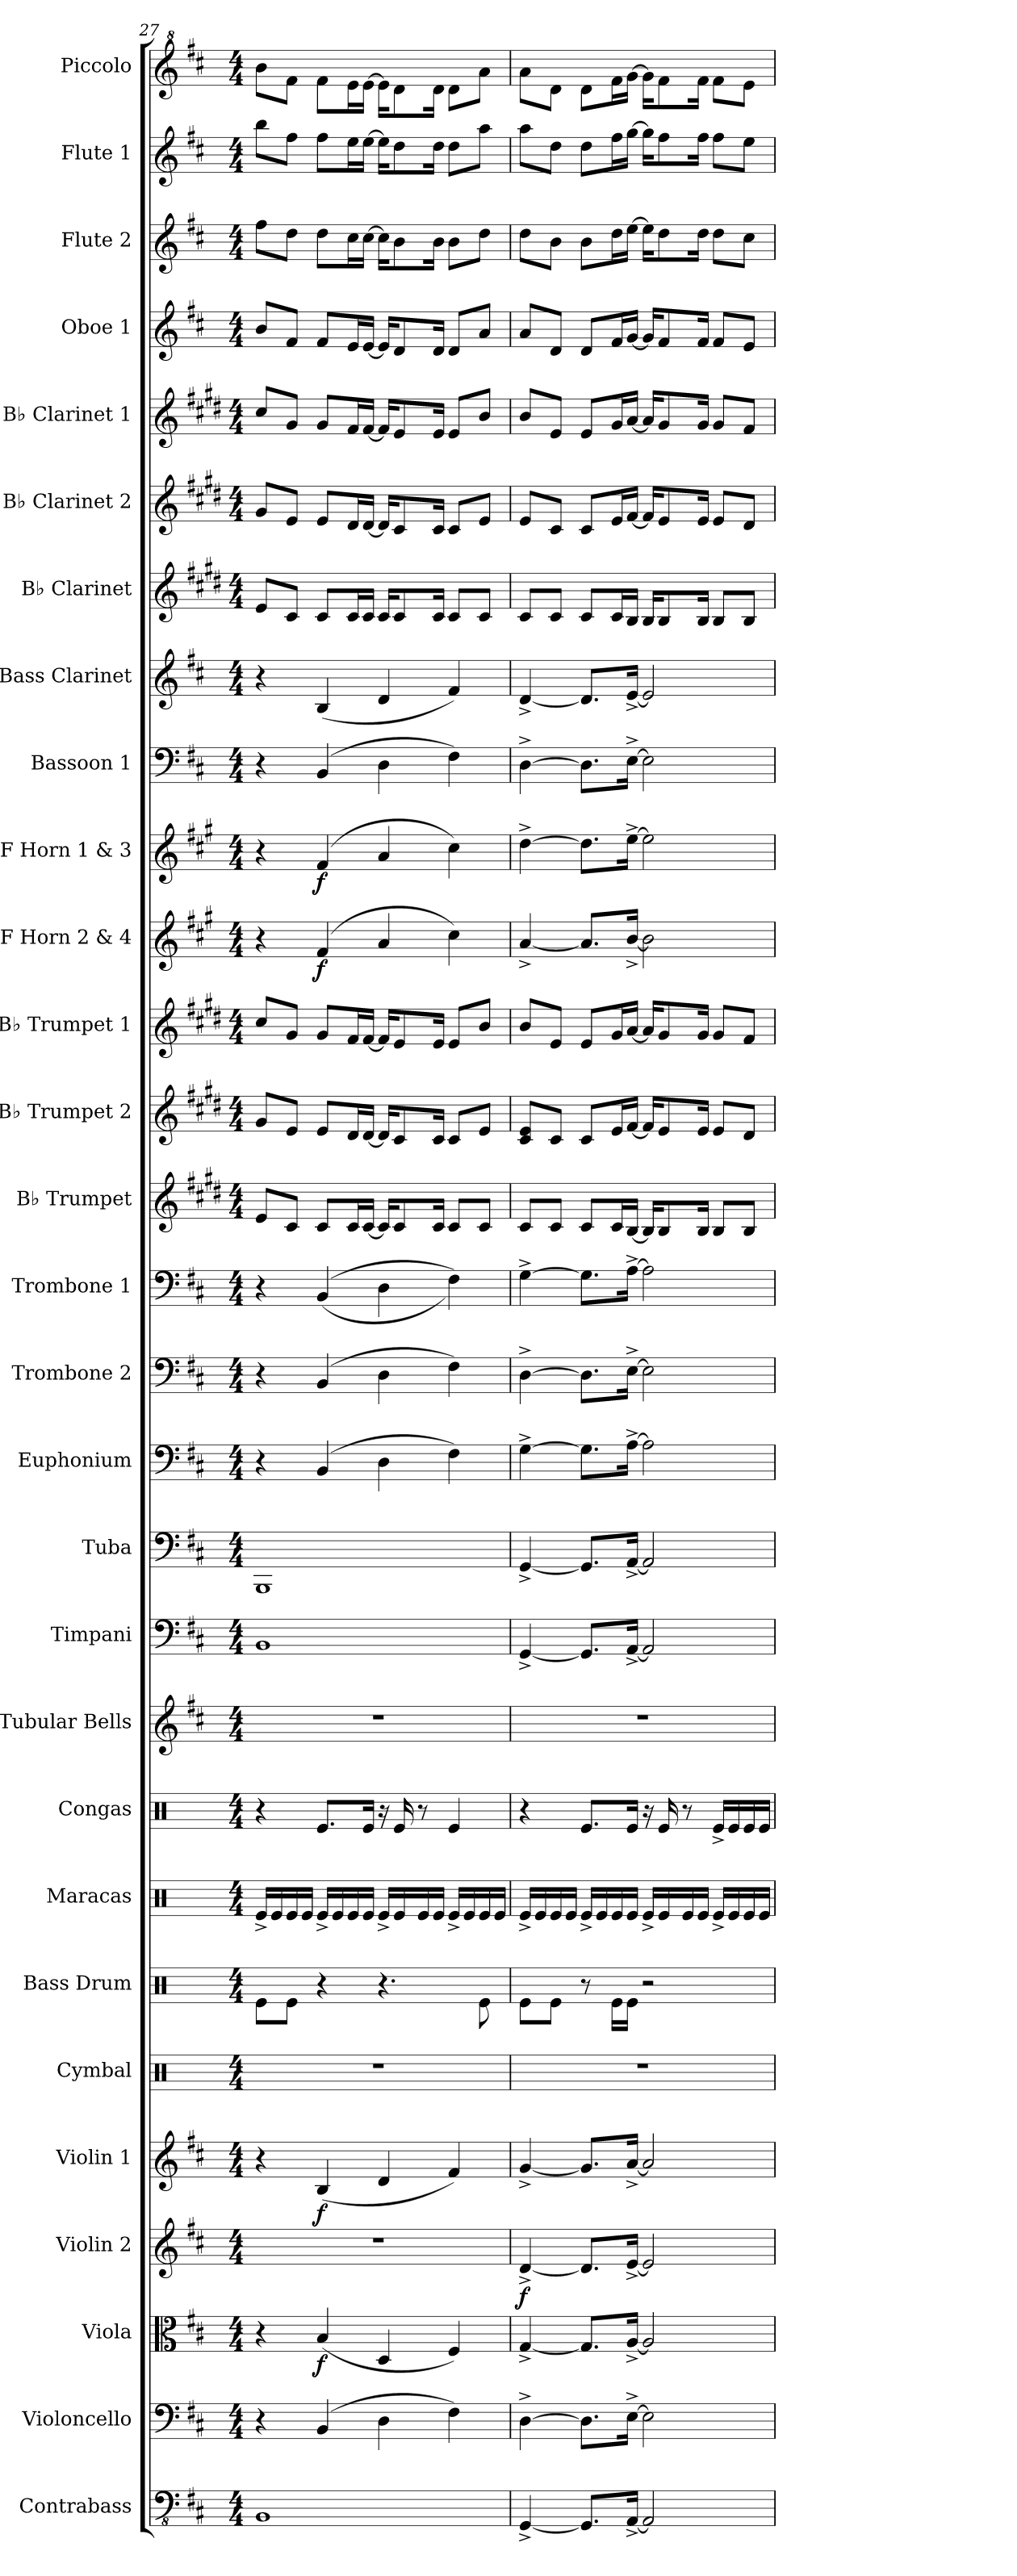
**kern	**kern	**kern	**dynam	**kern	**dynam	**kern	**dynam	**kern	**kern	**kern	**kern	**kern	**kern	**kern	**kern	**kern	**kern	**kern	**kern	**kern	**kern	**dynam	**kern	**dynam	**kern	**kern	**kern	**kern	**kern	**kern	**kern	**kern	**kern
*part29	*part28	*part27	*part27	*part26	*part26	*part25	*part25	*part24	*part23	*part22	*part21	*part20	*part19	*part18	*part17	*part16	*part15	*part14	*part13	*part12	*part11	*part11	*part10	*part10	*part9	*part8	*part7	*part6	*part5	*part4	*part3	*part2	*part1
*staff29	*staff28	*staff27	*staff27	*staff26	*staff26	*staff25	*staff25	*staff24	*staff23	*staff22	*staff21	*staff20	*staff19	*staff18	*staff17	*staff16	*staff15	*staff14	*staff13	*staff12	*staff11	*staff11	*staff10	*staff10	*staff9	*staff8	*staff7	*staff6	*staff5	*staff4	*staff3	*staff2	*staff1
*I"Contrabass	*I"Violoncello	*I"Viola	*	*I"Violin 2	*	*I"Violin 1	*	*I"Cymbal	*I"Bass Drum	*I"Maracas	*I"Congas	*I"Tubular Bells	*I"Timpani	*I"Tuba	*I"Euphonium	*I"Trombone 2	*I"Trombone 1	*I"B♭ Trumpet	*I"B♭ Trumpet 2	*I"B♭ Trumpet 1	*I"F Horn 2 &amp; 4	*	*I"F Horn 1 &amp; 3	*	*I"Bassoon 1	*I"Bass Clarinet	*I"B♭ Clarinet	*I"B♭ Clarinet 2	*I"B♭ Clarinet 1	*I"Oboe 1	*I"Flute 2	*I"Flute 1	*I"Piccolo
*I'Cb.	*I'Vc.	*I'Vla.	*	*I'Vln. 2	*	*I'Vln. 1	*	*I'Cym.	*I'B. Dr.	*I'Mrcs.	*I'Co.	*I'Tu. Be.	*I'Timp.	*I'Tba.	*I'Euph.	*I'Tbn. 2	*I'Tbn. 1	*I'B♭ Tpt.	*I'B♭ Tpt. 2	*I'B♭ Tpt. 1	*I'F Hn. 2 4	*	*I'F Hn. 1 3	*	*I'Bsn. 1	*I'B. Cl.	*I'B♭ Cl.	*I'B♭ Cl. 2	*I'B♭ Cl. 1	*I'Ob. 1	*I'Fl. 2	*I'Fl. 1	*I'Picc.
*clefFv4	*clefF4	*clefC3	*	*clefG2	*	*clefG2	*	*clefX	*clefX	*clefX	*clefX	*clefG2	*clefF4	*clefF4	*clefF4	*clefF4	*clefF4	*clefG2	*clefG2	*clefG2	*clefG2	*	*clefG2	*	*clefF4	*clefG2	*clefG2	*clefG2	*clefG2	*clefG2	*clefG2	*clefG2	*clefG^2
*	*	*	*	*	*	*	*	*	*	*	*	*	*	*	*	*	*	*ITrd1c2	*ITrd1c2	*ITrd1c2	*ITrd4c7	*	*ITrd4c7	*	*	*ITrd8c14	*ITrd1c2	*ITrd1c2	*ITrd1c2	*	*	*	*ITrd-7c-12
*k[f#c#]	*k[f#c#]	*k[f#c#]	*	*k[f#c#]	*	*k[f#c#]	*	*k[]	*k[]	*k[]	*k[]	*k[f#c#]	*k[f#c#]	*k[f#c#]	*k[f#c#]	*k[f#c#]	*k[f#c#]	*k[f#c#]	*k[f#c#]	*k[f#c#]	*k[f#c#]	*	*k[f#c#]	*	*k[f#c#]	*k[f#c#]	*k[f#c#]	*k[f#c#]	*k[f#c#]	*k[f#c#]	*k[f#c#]	*k[f#c#]	*k[f#c#]
*M4/4	*M4/4	*M4/4	*	*M4/4	*	*M4/4	*	*M4/4	*M4/4	*M4/4	*M4/4	*M4/4	*M4/4	*M4/4	*M4/4	*M4/4	*M4/4	*M4/4	*M4/4	*M4/4	*M4/4	*	*M4/4	*	*M4/4	*M4/4	*M4/4	*M4/4	*M4/4	*M4/4	*M4/4	*M4/4	*M4/4
=27	=27	=27	=27	=27	=27	=27	=27	=27	=27	=27	=27	=27	=27	=27	=27	=27	=27	=27	=27	=27	=27	=27	=27	=27	=27	=27	=27	=27	=27	=27	=27	=27	=27
1BBB	4r	4r	.	1r	.	4r	.	1r	8Re\L	16Re^/LL	4r	1r	1BB	1BBB	4r	4r	4r	8d/L	8f#/L	8b/L	4r	.	4r	.	4r	4r	8d/L	8f#/L	8b/L	8b/L	8ff#\L	8bb\L	8bbb\L
.	.	.	.	.	.	.	.	.	.	16Re/	.	.	.	.	.	.	.	.	.	.	.	.	.	.	.	.	.	.	.	.	.	.	.
.	.	.	.	.	.	.	.	.	8Re\J	16Re/	.	.	.	.	.	.	.	8B/J	8d/J	8f#/J	.	.	.	.	.	.	8B/J	8d/J	8f#/J	8f#/J	8dd\J	8ff#\J	8fff#\J
.	.	.	.	.	.	.	.	.	.	16Re/JJ	.	.	.	.	.	.	.	.	.	.	.	.	.	.	.	.	.	.	.	.	.	.	.
!	!	!	!LO:DY:b	!	!	!	!LO:DY:b	!	!	!	!	!	!	!	!	!	!	!	!	!	!	!LO:DY:b	!	!LO:DY:b	!	!	!	!	!	!	!	!	!
.	(4BB/	(4B/	f	.	.	(4B/	f	.	4r	16Re^/LL	8.Re/L	.	.	.	(4BB/	(4BB/	((4BB/	8B/L	8d/L	8f#/L	(4B/	f	(4B/	f	(4BB/	(4BB/	8B/L	8d/L	8f#/L	8f#/L	8dd\L	8ff#\L	8fff#\L
.	.	.	.	.	.	.	.	.	.	16Re/	.	.	.	.	.	.	.	.	.	.	.	.	.	.	.	.	.	.	.	.	.	.	.
.	.	.	.	.	.	.	.	.	.	16Re/	.	.	.	.	.	.	.	16B/L	16c#/L	16e/L	.	.	.	.	.	.	16B/L	16c#/L	16e/L	16e/L	16cc#\L	16ee\L	16eee\L
.	.	.	.	.	.	.	.	.	.	16Re/JJ	16Re/Jk	.	.	.	.	.	.	[16B/JJ	[16c#/JJ	[16e/JJ	.	.	.	.	.	.	16B/JJ	[16c#/JJ	[16e/JJ	[16e/JJ	[16cc#\JJ	[16ee\JJ	[16eee\JJ
.	4D\	4D/	.	.	.	4d/	.	.	4.r	16Re^/LL	16r	.	.	.	4D\	4D\	4D\	16B/KL]	16c#/KL]	16e/KL]	4d/	.	4d/	.	4D\	4D/	16B/KL	16c#/KL]	16e/KL]	16e/KL]	16cc#\KL]	16ee\KL]	16eee\KL]
.	.	.	.	.	.	.	.	.	.	16Re/	16Re/	.	.	.	.	.	.	8B/	8B/	8d/	.	.	.	.	.	.	8B/	8B/	8d/	8d/	8b\	8dd\	8ddd\
.	.	.	.	.	.	.	.	.	.	16Re/	8r	.	.	.	.	.	.	.	.	.	.	.	.	.	.	.	.	.	.	.	.	.	.
.	.	.	.	.	.	.	.	.	.	16Re/JJ	.	.	.	.	.	.	.	16B/Jk	16B/Jk	16d/Jk	.	.	.	.	.	.	16B/Jk	16B/Jk	16d/Jk	16d/Jk	16b\Jk	16dd\Jk	16ddd\Jk
.	4F#\)	4F#/)	.	.	.	4f#/)	.	.	.	16Re^/LL	4Re/	.	.	.	4F#\)	4F#\)	4F#\))	8B/L	8B/L	8d/L	4f#\)	.	4f#\)	.	4F#\)	4F#/)	8B/L	8B/L	8d/L	8d/L	8b\L	8dd\L	8ddd\L
.	.	.	.	.	.	.	.	.	.	16Re/	.	.	.	.	.	.	.	.	.	.	.	.	.	.	.	.	.	.	.	.	.	.	.
.	.	.	.	.	.	.	.	.	8Re\	16Re/	.	.	.	.	.	.	.	8B/J	8d/J	8a/J	.	.	.	.	.	.	8B/J	8d/J	8a/J	8a/J	8dd\J	8aa\J	8aaa\J
.	.	.	.	.	.	.	.	.	.	16Re/JJ	.	.	.	.	.	.	.	.	.	.	.	.	.	.	.	.	.	.	.	.	.	.	.
!!LO:PB:g=z
=28	=28	=28	=28	=28	=28	=28	=28	=28	=28	=28	=28	=28	=28	=28	=28	=28	=28	=28	=28	=28	=28	=28	=28	=28	=28	=28	=28	=28	=28	=28	=28	=28	=28
!	!	!	!	!	!LO:DY:b	!	!	!	!	!	!	!	!	!	!	!	!	!	!	!	!	!	!	!	!	!	!	!	!	!	!	!	!
[4GGG^/	[4D^\	[4G^/	.	[4d^/	f	[4g^/	.	1r	8Re\L	16Re^/LL	4r	1r	[4GG^/	[4GG^/	[4G^\	[4D^\	[4G^\	8B/L	8B/ 8d/L	8a/L	[4d^/	.	[4g^\	.	[4D^\	[4D^/	8B/L	8d/L	8a/L	8a/L	8dd\L	8aa\L	8aaa\L
.	.	.	.	.	.	.	.	.	.	16Re/	.	.	.	.	.	.	.	.	.	.	.	.	.	.	.	.	.	.	.	.	.	.	.
.	.	.	.	.	.	.	.	.	8Re\J	16Re/	.	.	.	.	.	.	.	8B/J	8B/J	8d/J	.	.	.	.	.	.	8B/J	8B/J	8d/J	8d/J	8b\J	8dd\J	8ddd\J
.	.	.	.	.	.	.	.	.	.	16Re/JJ	.	.	.	.	.	.	.	.	.	.	.	.	.	.	.	.	.	.	.	.	.	.	.
8.GGG/L]	8.D\L]	8.G/L]	.	8.d/L]	.	8.g/L]	.	.	8r	16Re^/LL	8.Re/L	.	8.GG/L]	8.GG/L]	8.G\L]	8.D\L]	8.G\L]	8B/L	8B/L	8d/L	8.d/L]	.	8.g\L]	.	8.D\L]	8.D/L]	8B/L	8B/L	8d/L	8d/L	8b\L	8dd\L	8ddd\L
.	.	.	.	.	.	.	.	.	.	16Re/	.	.	.	.	.	.	.	.	.	.	.	.	.	.	.	.	.	.	.	.	.	.	.
.	.	.	.	.	.	.	.	.	16Re\LL	16Re/	.	.	.	.	.	.	.	16B/L	16d/L	16f#/L	.	.	.	.	.	.	16B/L	16d/L	16f#/L	16f#/L	16dd\L	16ff#\L	16fff#\L
[16AAA^/Jk	[16E^\Jk	[16A^/Jk	.	[16e^/Jk	.	[16a^/Jk	.	.	16Re\JJ	16Re/JJ	16Re/Jk	.	[16AA^/Jk	[16AA^/Jk	[16A^\Jk	[16E^\Jk	[16A^\Jk	[16A/JJ	[16e/JJ	[16g/JJ	[16e^/Jk	.	[16a^\Jk	.	[16E^\Jk	[16E^/Jk	16A/JJ	[16e/JJ	[16g/JJ	[16g/JJ	[16ee\JJ	[16gg\JJ	[16ggg\JJ
2AAA/]	2E\]	2A/]	.	2e/]	.	2a/]	.	.	2r	16Re^/LL	16r	.	2AA/]	2AA/]	2A\]	2E\]	2A\]	16A/KL]	16e/KL]	16g/KL]	2e\]	.	2a\]	.	2E\]	2E/]	16A/KL	16e/KL]	16g/KL]	16g/KL]	16ee\KL]	16gg\KL]	16ggg\KL]
.	.	.	.	.	.	.	.	.	.	16Re/	16Re/	.	.	.	.	.	.	8A/	8d/	8f#/	.	.	.	.	.	.	8A/	8d/	8f#/	8f#/	8dd\	8ff#\	8fff#\
.	.	.	.	.	.	.	.	.	.	16Re/	8r	.	.	.	.	.	.	.	.	.	.	.	.	.	.	.	.	.	.	.	.	.	.
.	.	.	.	.	.	.	.	.	.	16Re/JJ	.	.	.	.	.	.	.	16A/Jk	16d/Jk	16f#/Jk	.	.	.	.	.	.	16A/Jk	16d/Jk	16f#/Jk	16f#/Jk	16dd\Jk	16ff#\Jk	16fff#\Jk
.	.	.	.	.	.	.	.	.	.	16Re^/LL	16Re^/LL	.	.	.	.	.	.	8A/L	8d/L	8f#/L	.	.	.	.	.	.	8A/L	8d/L	8f#/L	8f#/L	8dd\L	8ff#\L	8fff#\L
.	.	.	.	.	.	.	.	.	.	16Re/	16Re/	.	.	.	.	.	.	.	.	.	.	.	.	.	.	.	.	.	.	.	.	.	.
.	.	.	.	.	.	.	.	.	.	16Re/	16Re/	.	.	.	.	.	.	8A/J	8c#/J	8e/J	.	.	.	.	.	.	8A/J	8c#/J	8e/J	8e/J	8cc#\J	8ee\J	8eee\J
.	.	.	.	.	.	.	.	.	.	16Re/JJ	16Re/JJ	.	.	.	.	.	.	.	.	.	.	.	.	.	.	.	.	.	.	.	.	.	.
=	=	=	=	=	=	=	=	=	=	=	=	=	=	=	=	=	=	=	=	=	=	=	=	=	=	=	=	=	=	=	=	=	=
*-	*-	*-	*-	*-	*-	*-	*-	*-	*-	*-	*-	*-	*-	*-	*-	*-	*-	*-	*-	*-	*-	*-	*-	*-	*-	*-	*-	*-	*-	*-	*-	*-	*-
